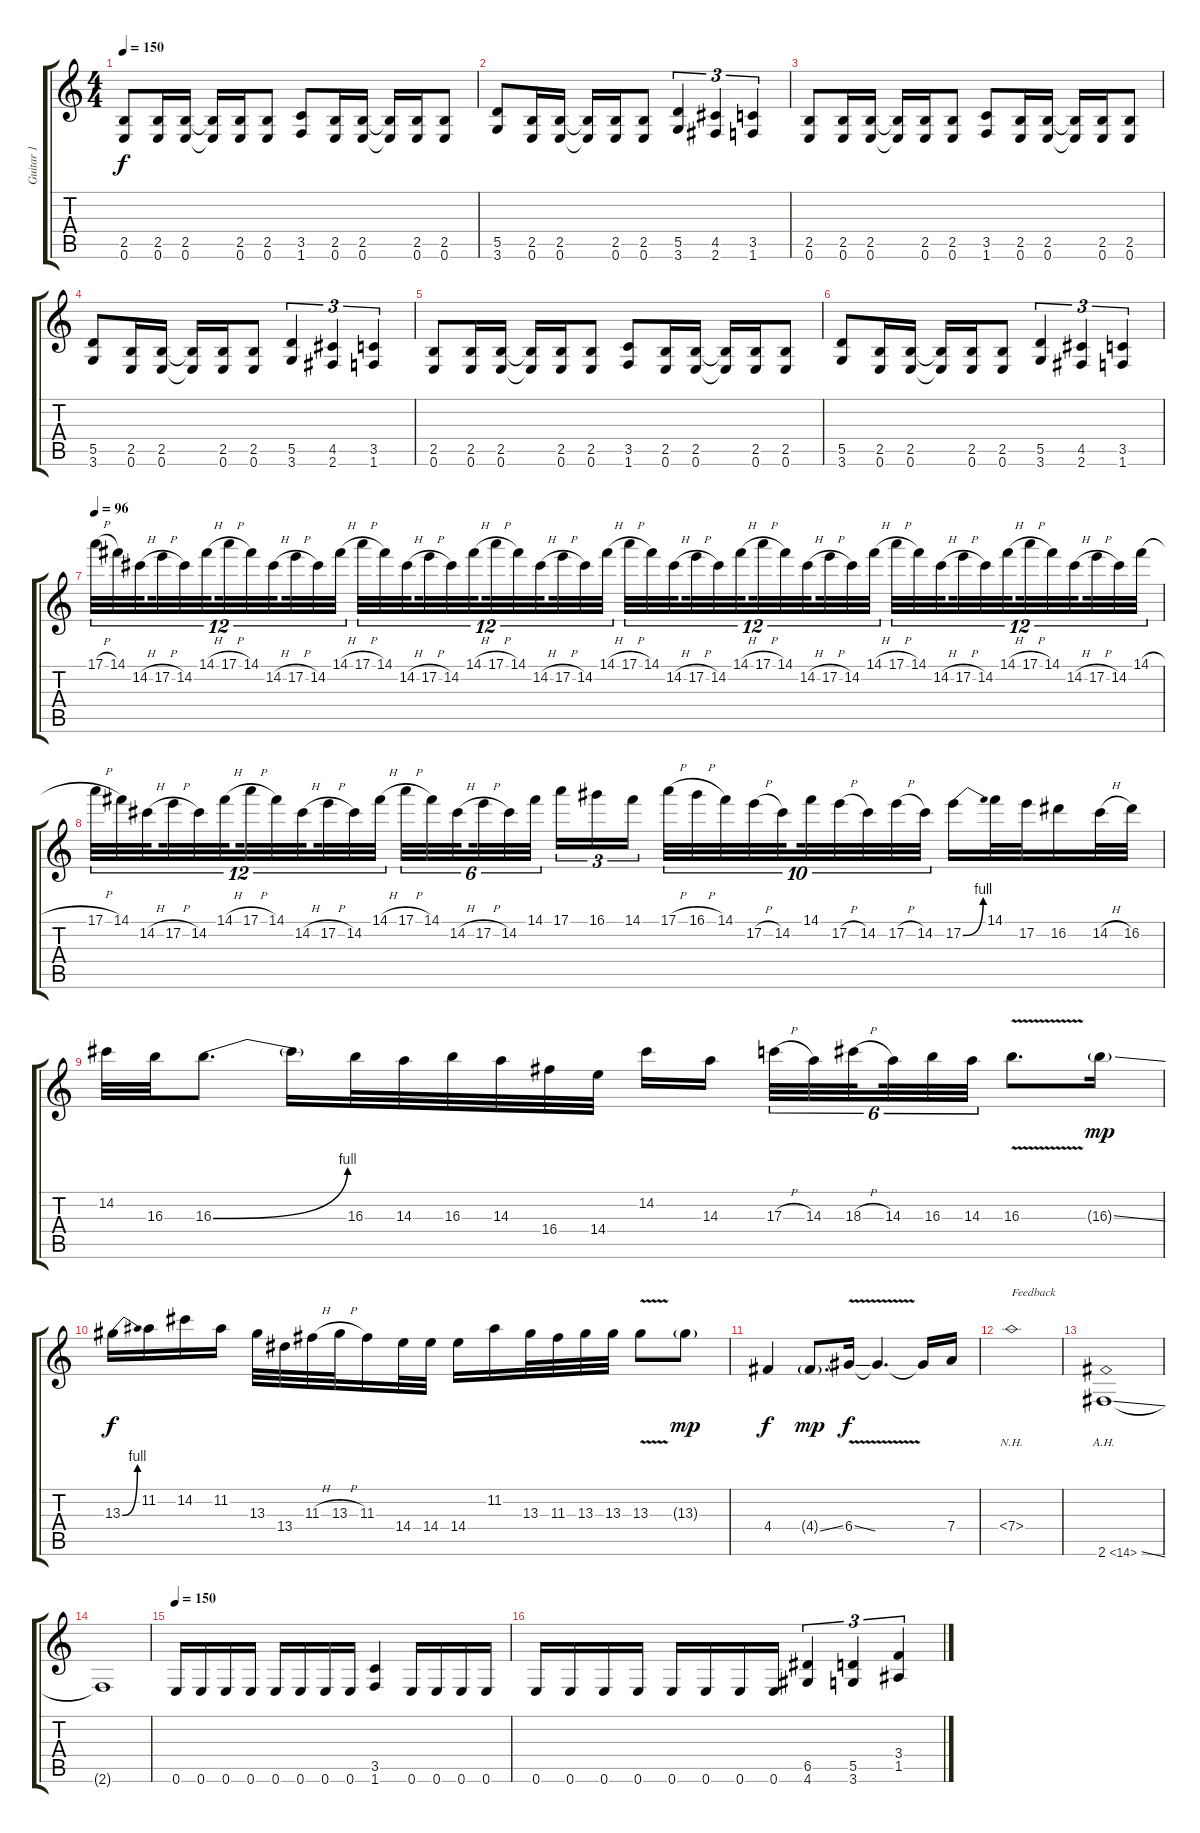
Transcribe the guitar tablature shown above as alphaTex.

\track ("Guitar 1" "Guitar 1") {instrument distortionguitar}
\staff {score tabs}
\tuning (E4 B3 G3 D3 A2 E2) {hide}
\ts (4 4)
\tempo 150
\clef g2
\ks c
(2.5 0.6).8{dy f} (2.5 0.6).16 (2.5 0.6).16 (2.5{t} 0.6{t}).16 (2.5 0.6).16 (2.5 0.6).8 (3.5 1.6).8 (2.5 0.6).16 (2.5 0.6).16 (2.5{t} 0.6{t}).16 (2.5 0.6).16 (2.5 0.6).8 |
(5.5 3.6).8 (2.5 0.6).16 (2.5 0.6).16 (2.5{t} 0.6{t}).16 (2.5 0.6).16 (2.5 0.6).8 (5.5 3.6).4{tu (3 2)} (4.5 2.6).4{tu (3 2)} (3.5 1.6).4{tu (3 2)} |
(2.5 0.6).8 (2.5 0.6).16 (2.5 0.6).16 (2.5{t} 0.6{t}).16 (2.5 0.6).16 (2.5 0.6).8 (3.5 1.6).8 (2.5 0.6).16 (2.5 0.6).16 (2.5{t} 0.6{t}).16 (2.5 0.6).16 (2.5 0.6).8 |
(5.5 3.6).8 (2.5 0.6).16 (2.5 0.6).16 (2.5{t} 0.6{t}).16 (2.5 0.6).16 (2.5 0.6).8 (5.5 3.6).4{tu (3 2)} (4.5 2.6).4{tu (3 2)} (3.5 1.6).4{tu (3 2)} |
(2.5 0.6).8 (2.5 0.6).16 (2.5 0.6).16 (2.5{t} 0.6{t}).16 (2.5 0.6).16 (2.5 0.6).8 (3.5 1.6).8 (2.5 0.6).16 (2.5 0.6).16 (2.5{t} 0.6{t}).16 (2.5 0.6).16 (2.5 0.6).8 |
(5.5 3.6).8 (2.5 0.6).16 (2.5 0.6).16 (2.5{t} 0.6{t}).16 (2.5 0.6).16 (2.5 0.6).8 (5.5 3.6).4{tu (3 2)} (4.5 2.6).4{tu (3 2)} (3.5 1.6).4{tu (3 2)} |
\tempo 96
17.1{h}.32{tu (12 8)} 14.1.32{tu (12 8)} 14.2{h}.32{tu (12 8) beam splitsecondary} 17.2{h}.32{tu (12 8)} 14.2.32{tu (12 8)} 14.1{h}.32{tu (12 8) beam splitsecondary} 17.1{h}.32{tu (12 8)} 14.1.32{tu (12 8)} 14.2{h}.32{tu (12 8) beam splitsecondary} 17.2{h}.32{tu (12 8)} 14.2.32{tu (12 8)} 14.1{h}.32{tu (12 8)} 17.1{h}.32{tu (12 8)} 14.1.32{tu (12 8)} 14.2{h}.32{tu (12 8) beam splitsecondary} 17.2{h}.32{tu (12 8)} 14.2.32{tu (12 8)} 14.1{h}.32{tu (12 8) beam splitsecondary} 17.1{h}.32{tu (12 8)} 14.1.32{tu (12 8)} 14.2{h}.32{tu (12 8) beam splitsecondary} 17.2{h}.32{tu (12 8)} 14.2.32{tu (12 8)} 14.1{h}.32{tu (12 8)} 17.1{h}.32{tu (12 8)} 14.1.32{tu (12 8)} 14.2{h}.32{tu (12 8) beam splitsecondary} 17.2{h}.32{tu (12 8)} 14.2.32{tu (12 8)} 14.1{h}.32{tu (12 8) beam splitsecondary} 17.1{h}.32{tu (12 8)} 14.1.32{tu (12 8)} 14.2{h}.32{tu (12 8) beam splitsecondary} 17.2{h}.32{tu (12 8)} 14.2.32{tu (12 8)} 14.1{h}.32{tu (12 8)} 17.1{h}.32{tu (12 8)} 14.1.32{tu (12 8)} 14.2{h}.32{tu (12 8) beam splitsecondary} 17.2{h}.32{tu (12 8)} 14.2.32{tu (12 8)} 14.1{h}.32{tu (12 8) beam splitsecondary} 17.1{h}.32{tu (12 8)} 14.1.32{tu (12 8)} 14.2{h}.32{tu (12 8) beam splitsecondary} 17.2{h}.32{tu (12 8)} 14.2.32{tu (12 8)} 14.1{h}.32{tu (12 8)} |
17.1{h}.32{tu (12 8)} 14.1.32{tu (12 8)} 14.2{h}.32{tu (12 8) beam splitsecondary} 17.2{h}.32{tu (12 8)} 14.2.32{tu (12 8)} 14.1{h}.32{tu (12 8) beam splitsecondary} 17.1{h}.32{tu (12 8)} 14.1.32{tu (12 8)} 14.2{h}.32{tu (12 8) beam splitsecondary} 17.2{h}.32{tu (12 8)} 14.2.32{tu (12 8)} 14.1{h}.32{tu (12 8)} 17.1{h}.32{tu (6 4)} 14.1.32{tu (6 4)} 14.2{h}.32{tu (6 4) beam splitsecondary} 17.2{h}.32{tu (6 4)} 14.2.32{tu (6 4)} 14.1.32{tu (6 4) beam splitsecondary} 17.1.16{tu (3 2)} 16.1.16{tu (3 2)} 14.1.16{tu (3 2)} 17.1{h}.32{tu (10 8)} 16.1{h}.32{tu (10 8)} 14.1.32{tu (10 8)} 17.2{h}.32{tu (10 8)} 14.2.32{tu (10 8) beam splitsecondary} 14.1.32{tu (10 8)} 17.2{h}.32{tu (10 8)} 14.2.32{tu (10 8)} 17.2{h}.32{tu (10 8)} 14.2.32{tu (10 8)} 17.2{be (bend 0 0 60 4)}.16 14.1.32 17.2.32 16.2.16 14.2{h}.32 16.2.32 |
14.2.32 16.3.32 16.3{be (bend 0 0 60 4)}.8{d} 16.3{t}.16 16.3.32 14.3.32 16.3.32 14.3.32 16.4.32 14.4.32 14.2.16 14.3.16{beam splitsecondary} 17.3{h}.32{tu (6 4)} 14.3.32{tu (6 4)} 18.3{h}.32{tu (6 4) beam splitsecondary} 14.3.32{tu (6 4)} 16.3.32{tu (6 4)} 14.3.32{tu (6 4)} 16.3{v}.8{d} 16.3{ss g}.16{dy mp} |
13.3{be (bend 0 0 60 4)}.16{dy f} 11.2.16 14.2.16 11.2.16 13.3.32 13.4.32 11.3{h}.32 13.3{h}.32 11.3.16 14.4.32 14.4.32 14.4.16 11.2.16 13.3.32 11.3.32 13.3.32 13.3.32 13.3{v}.8 13.3{g}.8{dy mp} |
4.4.4{dy f} 4.4{ss g}.8{d dy mp} 6.4{v ss}.16{dy f} 6.4{t}.4{d} 6.4{t}.16 7.4.16 |
7.4{nh}.1{txt "Feedback"} |
2.6{ah 12 ss}.1 |
2.6{t}.1 |
\tempo 150
0.6.16 0.6.16 0.6.16 0.6.16 0.6.16 0.6.16 0.6.16 0.6.16 (3.5 1.6).4 0.6.16 0.6.16 0.6.16 0.6.16 |
0.6.16 0.6.16 0.6.16 0.6.16 0.6.16 0.6.16 0.6.16 0.6.16 (6.5 4.6).4{tu (3 2)} (5.5 3.6).4{tu (3 2)} (3.4 1.5).4{tu (3 2)}
